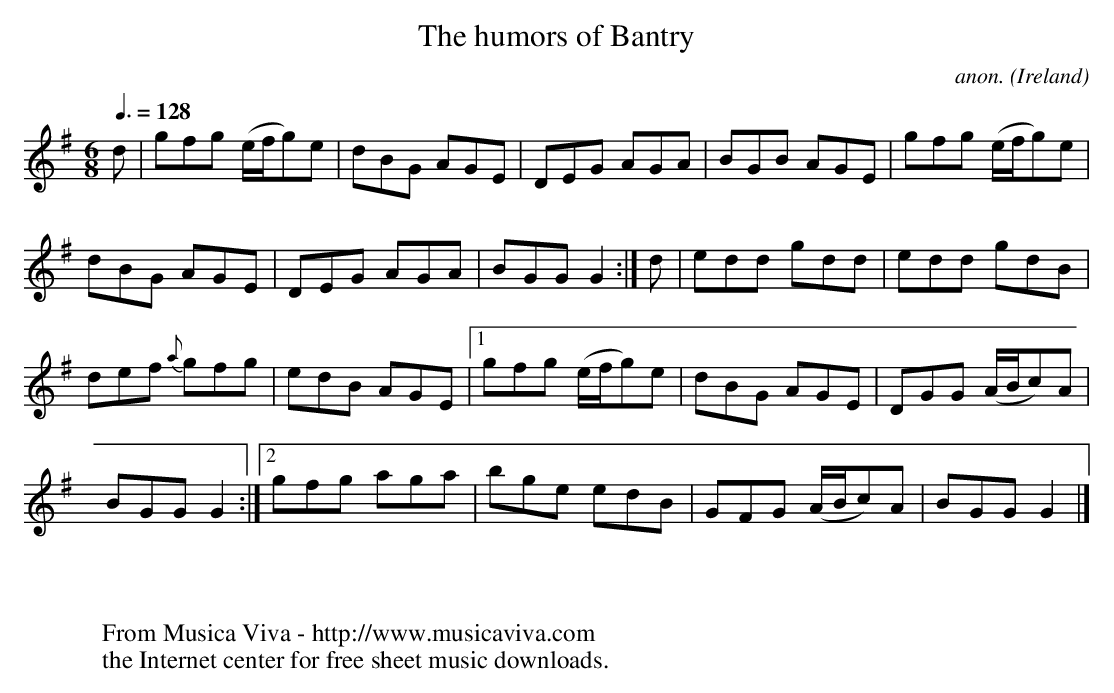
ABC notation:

X:1
T: The humors of Bantry
C: anon.
O: Ireland
3.abc
M: 6/8
L: 1/8
Q: 3/8=128
K: G
d|gfg (e/f/g)e|dBG AGE|DEG AGA|BGB AGE|gfg (e/f/g)e|
dBG AGE|DEG AGA|BGGG2:|d|edd gdd|edd gdB|
def {a}gfg|edB AGE|[1gfg (e/f/g)e|dBG AGE|DGG (A/B/c)A|
BGG G2:|[2 gfg aga|bge edB|GFG (A/B/c)A|BGG G2|]
W:
W:
W: From Musica Viva - http://www.musicaviva.com
W: the Internet center for free sheet music downloads.
